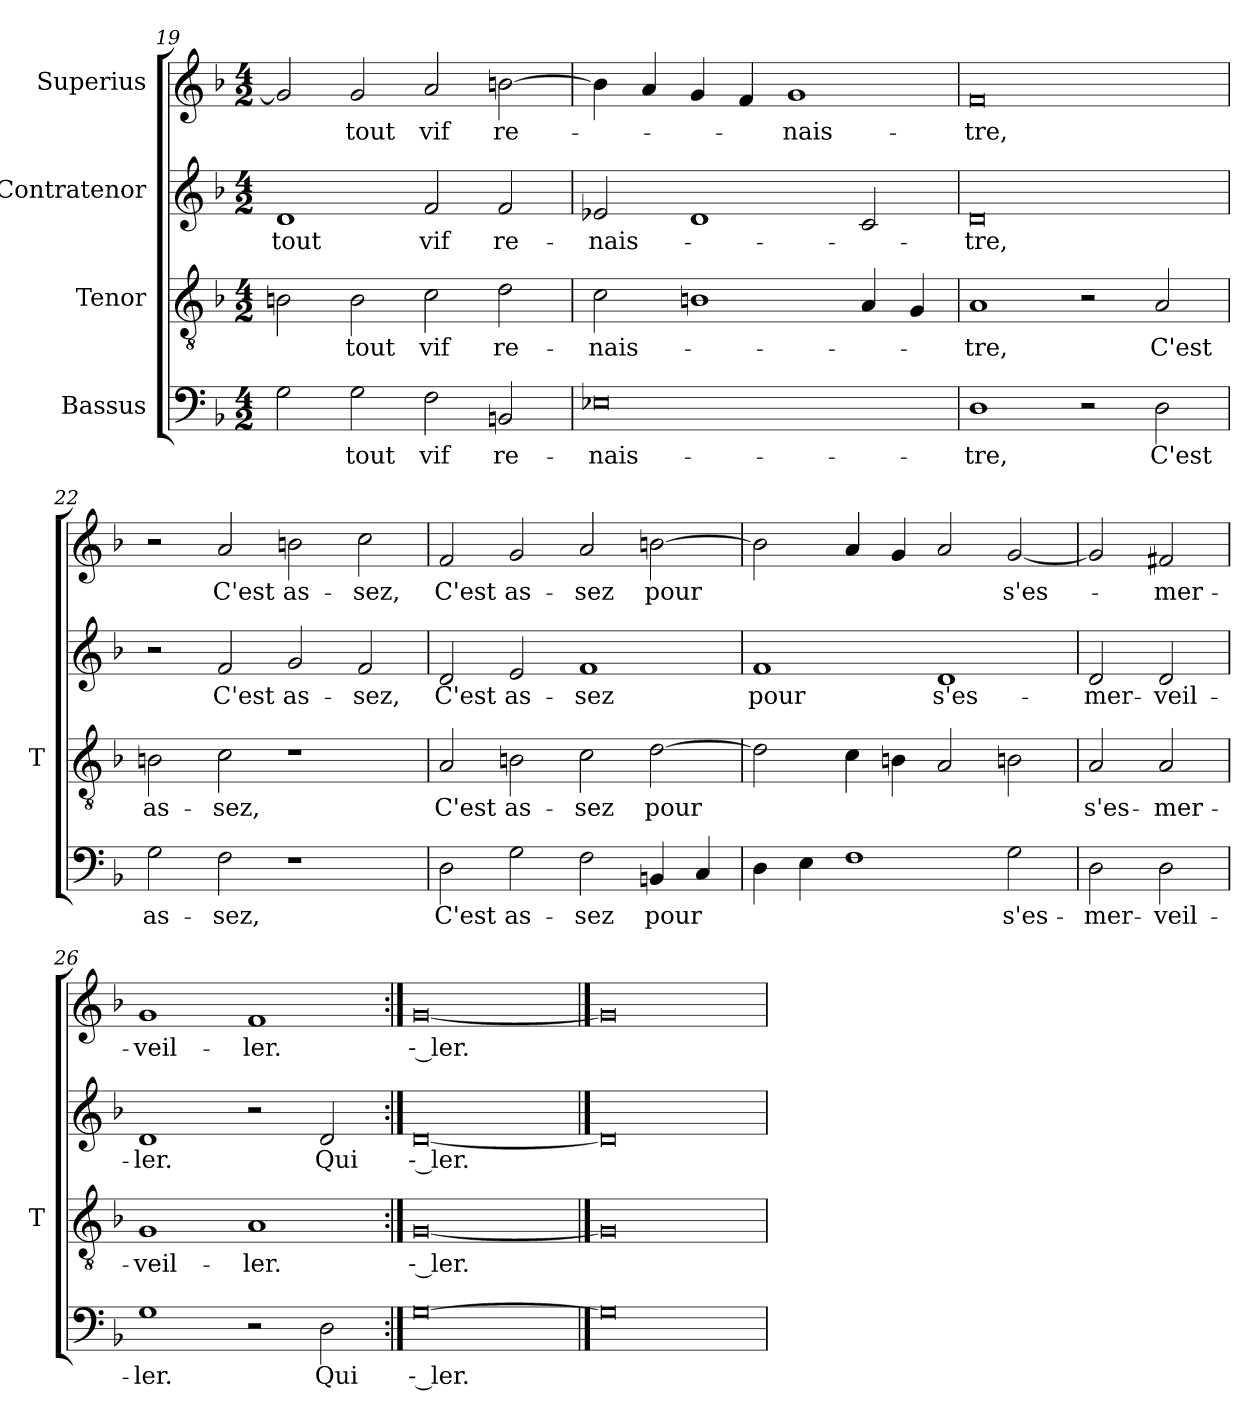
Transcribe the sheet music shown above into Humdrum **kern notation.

**kern	**text	**kern	**text	**kern	**text	**kern	**text
*part4	*part4	*part3	*part3	*part2	*part2	*part1	*part1
*staff4	*staff4	*staff3	*staff3	*staff2	*staff2	*staff1	*staff1
*I"Bassus	*	*I"Tenor	*	*I"Contratenor	*	*I"Superius	*
*	*	*I'T	*	*	*	*	*
*clefF4	*	*clefGv2	*	*clefG2	*	*clefG2	*
*k[b-]	*	*k[b-]	*	*k[b-]	*	*k[b-]	*
*M4/2	*	*M4/2	*	*M4/2	*	*M4/2	*
=19	=19	=19	=19	=19	=19	=19	=19
2G	.	2Bn	.	1d	-tout	2g]	.
2G	-tout	2B	-tout	.	.	2g	-tout
2F	-vif	2c	-vif	2f	-vif	2a	-vif
2BB	re-	2d	re-	2f	re-	[2b	re-
=20	=20	=20	=20	=20	=20	=20	=20
0E-X	nais-	2c	nais-	2e-X	nais-	4b]	.
.	.	.	.	.	.	4a	.
.	.	1Bn	.	1d	.	4g	.
.	.	.	.	.	.	4f	.
.	.	.	.	.	.	1g	nais-
.	.	4A	.	2c	.	.	.
.	.	4G	.	.	.	.	.
=21	=21	=21	=21	=21	=21	=21	=21
1D	-tre,	1A	-tre,	0d	-tre,	0f	-tre,
2r	.	2r	.	.	.	.	.
2D	-C'est	2A	-C'est	.	.	.	.
=22	=22	=22	=22	=22	=22	=22	=22
2G	as-	2Bn	as-	2r	.	2r	.
2F	-sez,	2c	-sez,	2f	-C'est	2a	-C'est
1r	.	1r	.	2g	as-	2b	as-
.	.	.	.	2f	-sez,	2cc	-sez,
=23	=23	=23	=23	=23	=23	=23	=23
2D	-C'est	2A	-C'est	2d	-C'est	2f	-C'est
2G	as-	2Bn	as-	2e	as-	2g	as-
2F	-sez	2c	-sez	1f	-sez	2a	-sez
4BB	-pour	[2d	-pour	.	.	[2b	-pour
4C	.	.	.	.	.	.	.
=24	=24	=24	=24	=24	=24	=24	=24
4D	.	2d]	.	1f	-pour	2b]	.
4E	.	.	.	.	.	.	.
1F	.	4c	.	.	.	4a	.
.	.	4Bn	.	.	.	4g	.
.	.	2A	.	1d	s'es-	2a	.
2G	s'es-	2Bn	.	.	.	[2g	s'es-
=25	=25	=25	=25	=25	=25	=25	=25
2D	mer-	2A	s'es-	2d	mer-	2g]	.
2D	veil-	2A	mer-	2d	veil-	2f#X	mer-
=26	=26	=26	=26	=26	=26	=26	=26
1G	-ler.	1G	veil-	1d	-ler.	1g	veil-
2r	.	1A	-ler.	2r	.	1f	-ler.
2D	-Qui	.	.	2d	-Qui	.	.
=27:|!	=27:|!	=27:|!	=27:|!	=27:|!	=27:|!	=27:|!	=27:|!
[0G	-- ler.	[0G	-- ler.	[0d	-- ler.	[0g	-- ler.
==28	==28	==28	==28	==28	==28	==28	==28
0G]	.	0G]	.	0d]	.	0g]	.
=	=	=	=	=	=	=	=
*-	*-	*-	*-	*-	*-	*-	*-
